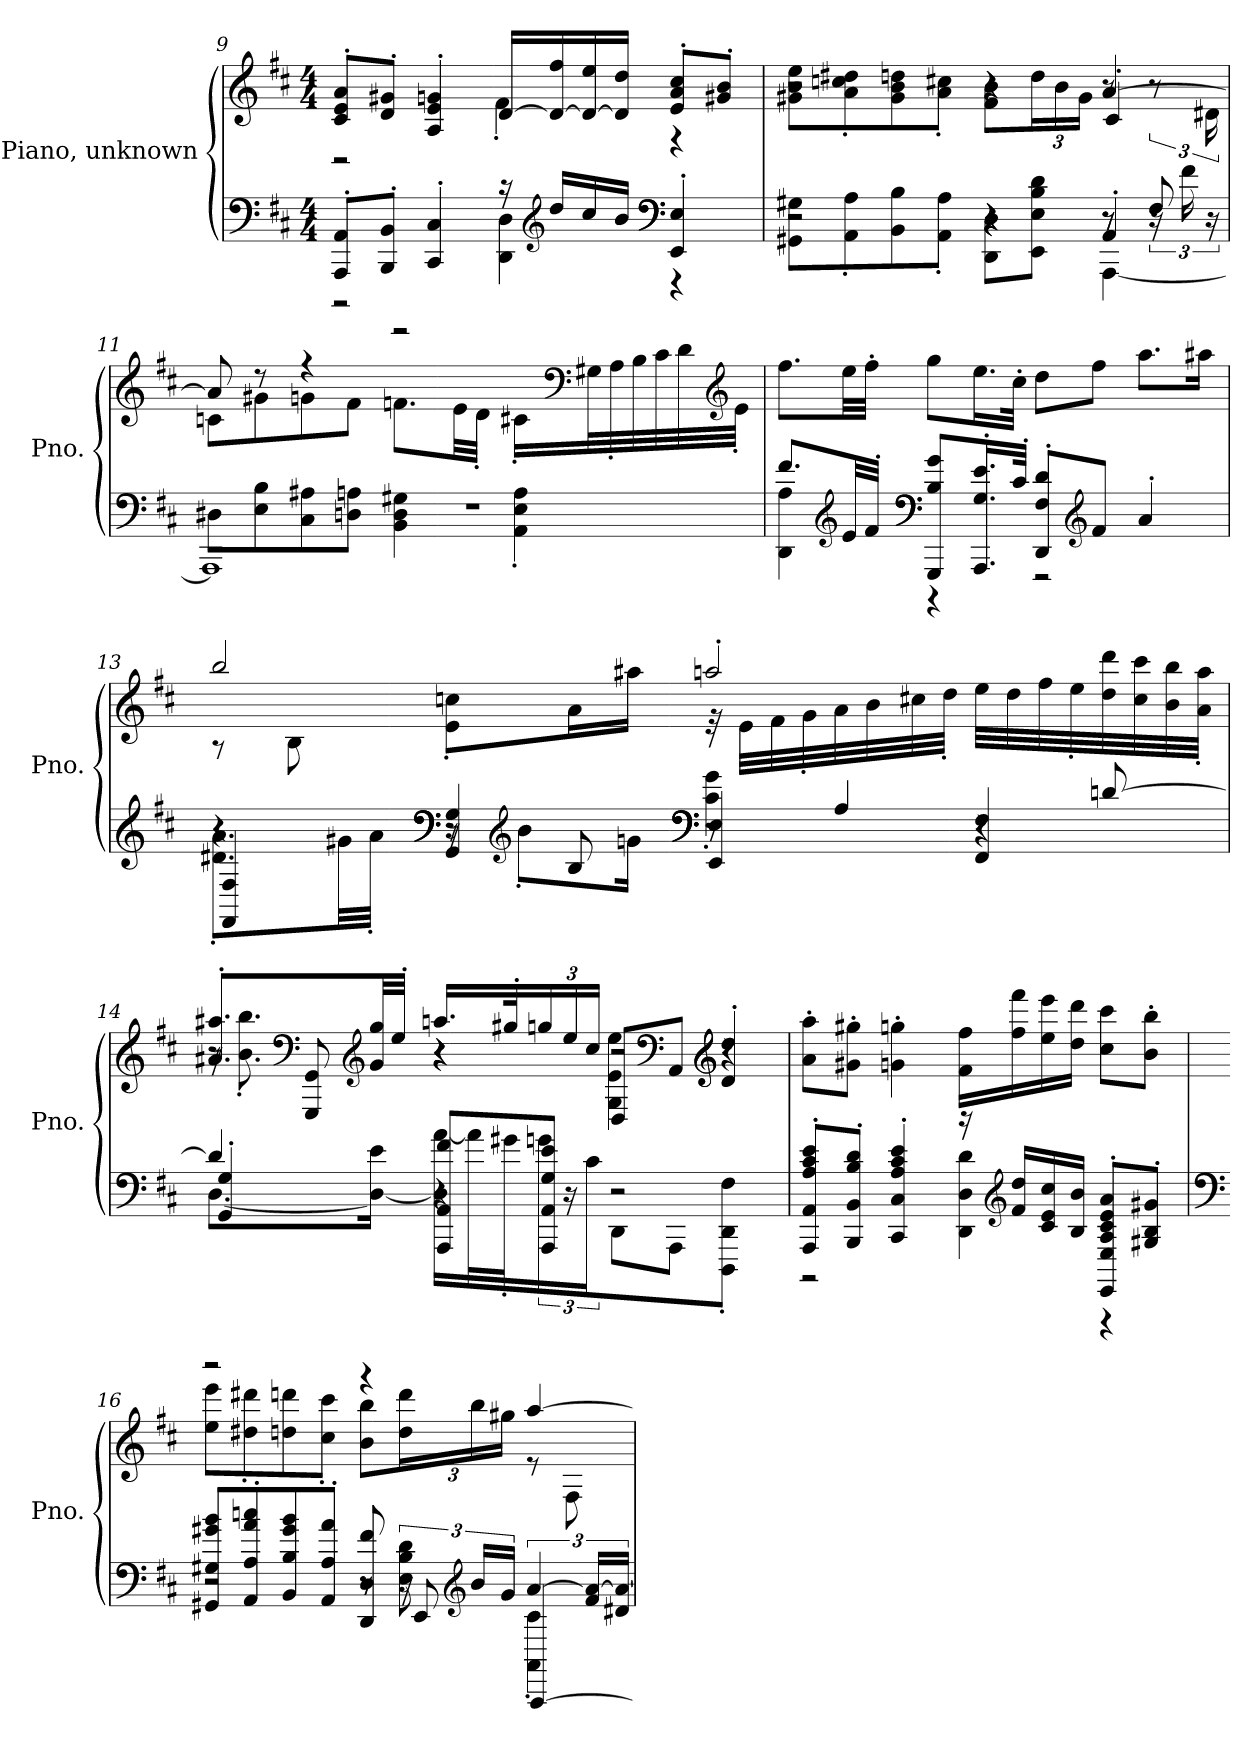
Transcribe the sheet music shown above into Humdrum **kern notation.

**kern	**kern
*part1	*part1
*staff2	*staff1
*I"Piano, unknown	*
*I'Pno.	*
*clefF4	*clefG2
*k[f#c#]	*k[f#c#]
*M4/4	*M4/4
=9	=9
*^	*^
8AAA/' 8AA/'L	2r	8c#/' 8e/' 8a/'L	2r
8BBB/' 8BB/'J	.	8d/' 8g#X/'J	.
4CC#/' 4C#/'	.	4A/' 4e/' 4gn/'	.
16r	4DD\ 4D\	[16d/LL	4f#'\
*clefG2	*	*	*
16dd/LL	.	16d/_ 16ff#/	.
16cc#/	.	16d/_ 16ee/	.
16b/JJ	.	16d/] 16dd/JJ	.
*clefF4	*	*	*
4EE/' 4E/'	4r	8e/' 8a/' 8cc#/'L	4r
.	.	8g#X/' 8b/'J	.
!!LO:PB:g=z
=10	=10	=10	=10
*^	*^	*	*^
2r	8GG#X\ 8G#X\L	2r	2r	2r	8g#X\ 8b\ 8ee\L	2r
.	8AA\' 8A\'	.	.	.	8a\' 8ccn\' 8dd#X\'	.
.	8BB\ 8B\	.	.	.	8g#\ 8b\ 8ddn\	.
.	8AA\' 8A\'J	.	.	.	8a\' 8cc#X\'J	.
4r	8DD\ 8D\L	4r	4r	4r	8f#\ 8b\L	4r
*	*	*	*	*	*Xbrackettup	*
.	8EE\ 8E\ 8B\ 8d\J	.	.	.	24dd\L	.
.	.	.	.	.	24b\	.
.	.	.	.	.	24g#\JJ	.
8r	8r	4AA'/	[4AAA\	[4a/	8r	4c#'/
*	*	*	*	*	*brackettup	*
8F#/	24r	.	.	.	12r	.
.	24f#\	.	.	.	.	.
.	24r	.	.	.	24d#X\	.
*	*	*v	*v	*	*	*
*	*	*	*	*v	*v
=11	=11	=11	=11	=11
1r	8D#X\L	1AAA]	8a/]	8cn\L
.	8E\ 8B\	.	8r	8g#X\
.	8C#\ 8A#X\	.	4r	8gn\
.	8Dn\ 8An\J	.	.	8f#\J
.	4BB\ 4D\ 4G#X\	.	2r	8.fn\L
.	.	.	.	32e\LL
.	.	.	.	32d'\JJJ
.	4AA\' 4E\' 4A\'	.	.	16c#X'\LL
*	*	*	*clefF4	*
.	.	.	.	32G#X\L
.	.	.	.	32A'\
.	.	.	.	32B\
.	.	.	.	32c#\
.	.	.	.	32d\
*	*	*	*clefG2	*
.	.	.	.	32e'\JJJ
*	*v	*v	*	*
*	*	*v	*v
!!LO:LB:g=z
=12	=12	=12
8.f#/L	4DD\ 4A\	8.ff#\L
*clefG2	*	*
32e/LL	.	32ee\LL
32f#'/JJJ	.	32ff#'\JJJ
*clefF4	*	*
8GGG/ 8B/ 8g/L	4r	8gg\L
16.AAA/' 16.G/' 16.e/'L	.	16.ee\L
32c#'/JJk	.	32cc#'\JJk
8DD/' 8F#/' 8d/'L	2r	8dd\L
*clefG2	*	*
8f#/J	.	8ff#\J
4a'/	.	8.aa\L
.	.	16aa#X\Jk
!!LO:LB:g=z
=13	=13	=13
*	*^	*^
4r	8.d#X\' 8.a\'L	4FF#/ 4F#/	2bb/	8r
.	.	.	.	8B\
.	32g#X\LL	.	.	.
.	32a'\JJJ	.	.	.
*clefF4	*	*	*	*
8r	16r	4GG/ 4G/	.	8e\' 8ccn\'L
*clefG2	*	*	*	*
.	8b'\L	.	.	.
8B/	.	.	.	16a\L
.	16gn\Jk	.	.	16aa#X\JJ
*clefF4	*	*	*	*
8r	4c#\' 4g\'	4EE/ 4E/	2aan'/	32r
.	.	.	.	32e\LLL
.	.	.	.	32f#\
.	.	.	.	32g'\
4A/	.	.	.	32a\
.	.	.	.	32b\
.	.	.	.	32cc#X\
.	.	.	.	32dd'\JJJ
.	4r	4FF#/ 4F#/	.	32ee\LLL
.	.	.	.	32dd\
.	.	.	.	32ff#\
.	.	.	.	32ee'\
[8dn/	.	.	.	32dd\ 32ddd\
.	.	.	.	32cc#\ 32ccc#\
.	.	.	.	32b\ 32bb\
.	.	.	.	32a\' 32aa\'JJJ
!!LO:LB:g=z
=14	=14	=14	=14	=14
*	*	*	*	*^
4d/]	[8.D\L	4GG/' 4G/'	8.a#X/' 8.aa#X/'L	16r	8r
.	.	.	.	8.b\' 8.bb\'	.
*	*	*	*clefF4	*	*
.	.	.	.	.	8GGG/ 8GG/
*	*	*	*clefG2	*	*
.	16D\_ 16e\Jk	.	32g/ 32gg/LL	.	.
.	.	.	32ee'/JJJ	.	.
4r	16D\] [16a\LL	8AAA/ 8AA/ 8f#/L	16.aan/LL	4r	4r
.	32a\L]	.	.	.	.
.	32g#X'\J	.	32gg#X'/K	.	.
*	*	*	*Xbrackettup	*	*
.	24gn\JJ	8AAA/ 8AA/ 8G/ 8e/J	24ggn/	.	.
.	24r	.	24ee/	.	.
.	24c#\	.	24cc#/JJ	.	.
2r	8DD\L	2r	8D/L	4G\ 4e\ 4ee\	2r
*	*	*	*clefF4	*	*
.	8AAA\J	.	8AA/J	.	.
*	*	*	*clefG2	*	*
.	4DDD\' 4DD\' 4F#\'	.	4d/' 4dd/'	4r	.
*	*v	*v	*	*	*
*	*	*v	*v	*v
=15	=15	=15
8AAA/' 8AA/' 8A/' 8c#/' 8e/'L	2r	8a\' 8aa\'L
8BBB/' 8BB/' 8B/' 8d/'J	.	8g#X\' 8gg#X\'J
4CC#/' 4C#/' 4A/' 4c#/' 4e/'	.	4gn\' 4ggn\'
16r	4DD\ 4D\ 4d\	16f#\ 16ff#\LL
*clefG2	*	*
16f#/ 16dd/LL	.	16ff#\ 16fff#\
16c#/ 16e/ 16cc#/	.	16ee\ 16eee\
16B/ 16b/JJ	.	16dd\ 16ddd\JJ
8EE/' 8E/' 8A/' 8c#/' 8e/' 8a/'L	4r	8cc#\ 8ccc#\L
8G#X/' 8B/' 8g#X/'J	.	8b\' 8bb\'J
*v	*v	*
!!LO:LB:g=z
=16	=16
*clefF4	*
*^	*^
*	*^	*	*
8GG#X/ 8G#X/ 8g#X/ 8b/L	2r	2r	2r	8ee\ 8eee\L
8AA/' 8A/' 8a/' 8ccn/'	.	.	.	8dd#X\' 8ddd#X\'
8BB/ 8B/ 8g#/ 8b/	.	.	.	8ddn\ 8dddn\
8AA/' 8A/' 8a/'J	.	.	.	8cc#\' 8ccc#\'J
8DD/ 8D/ 8f#/	8r	8r	4r	8b\ 8bb\L
24r	8E\ 8B\ 8d\	8EE/	.	24dd\ 24ddd\L
*clefG2	*	*	*	*
24b/LL	.	.	.	24bb\
24g#/JJ	.	.	.	24gg#X\JJ
[6a/	4AA\' 4c#\'	[4AAA/	[4aa/	8r
.	.	.	.	8F#\
24f#/ 24a/_LL	.	.	.	.
24d#X/ 24a/_JJ	.	.	.	.
*v	*v	*v	*	*
*	*v	*v
=	=
*-	*-
